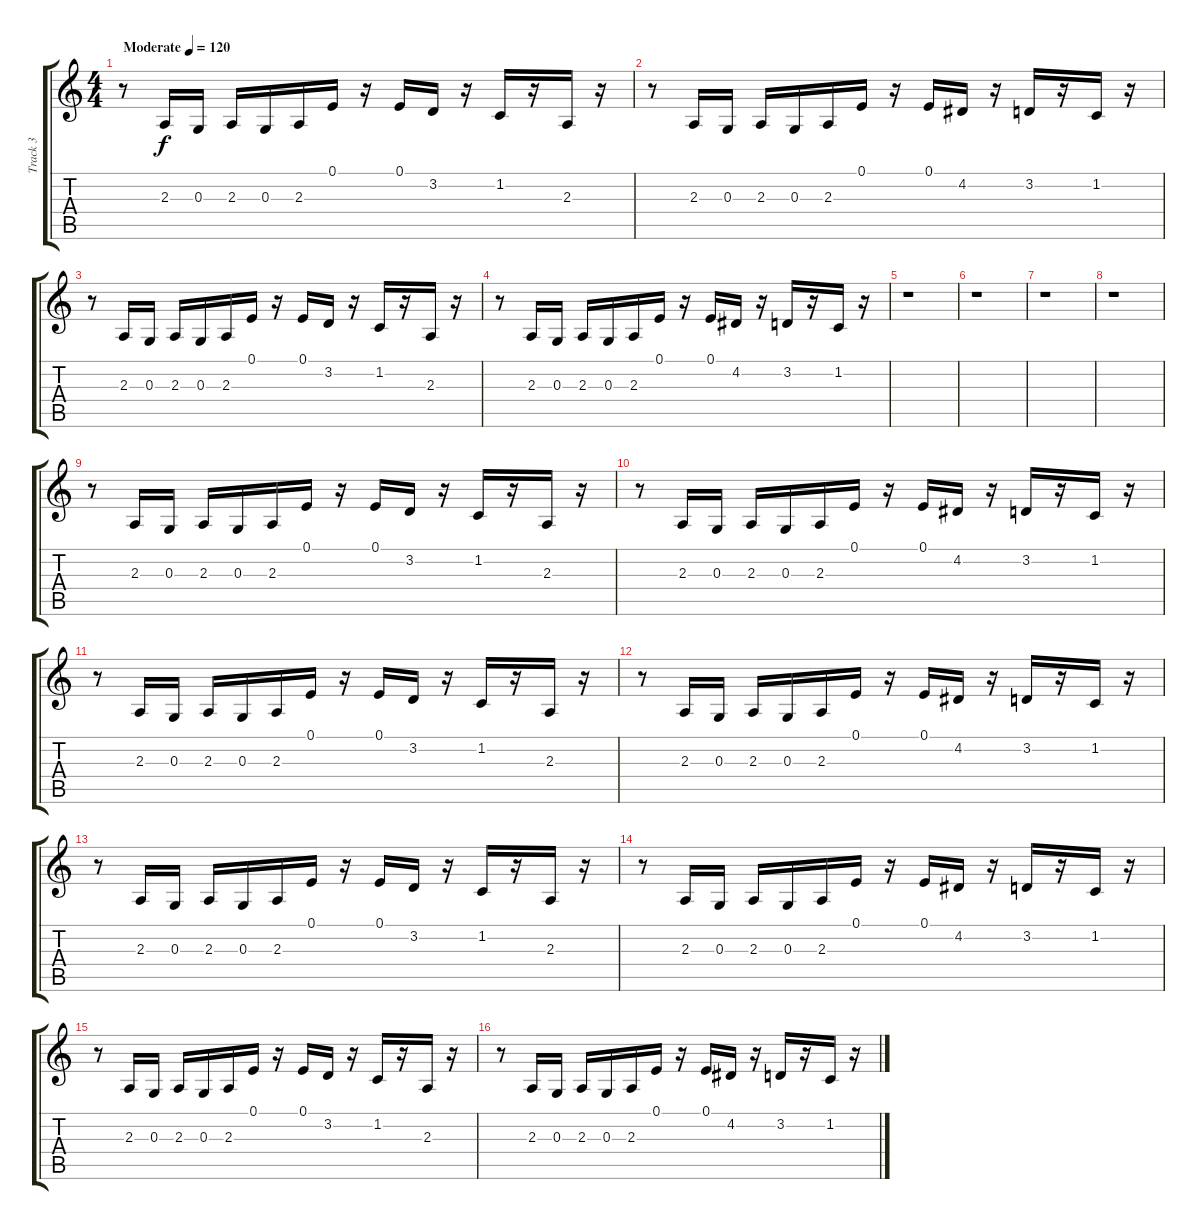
\track ("Track 3" "Track 3") {instrument marimba}
\staff {score tabs}
\tuning (E4 B3 G3 D3 A2 E2) {hide}
\ts (4 4)
\tempo (120 "Moderate")
\clef g2
\ks c
r.8{dy f instrument marimba} 2.3.16 0.3.16 2.3.16 0.3.16 2.3.16 0.1.16 r.16 0.1.16 3.2.16 r.16 1.2.16 r.16 2.3.16 r.16 |
r.8 2.3.16 0.3.16 2.3.16 0.3.16 2.3.16 0.1.16 r.16 0.1.16 4.2.16 r.16 3.2.16 r.16 1.2.16 r.16 |
r.8 2.3.16 0.3.16 2.3.16 0.3.16 2.3.16 0.1.16 r.16 0.1.16 3.2.16 r.16 1.2.16 r.16 2.3.16 r.16 |
r.8 2.3.16 0.3.16 2.3.16 0.3.16 2.3.16 0.1.16 r.16 0.1.16 4.2.16 r.16 3.2.16 r.16 1.2.16 r.16 |
r.1 |
r.1 |
r.1 |
r.1 |
r.8 2.3.16 0.3.16 2.3.16 0.3.16 2.3.16 0.1.16 r.16 0.1.16 3.2.16 r.16 1.2.16 r.16 2.3.16 r.16 |
r.8 2.3.16 0.3.16 2.3.16 0.3.16 2.3.16 0.1.16 r.16 0.1.16 4.2.16 r.16 3.2.16 r.16 1.2.16 r.16 |
r.8 2.3.16 0.3.16 2.3.16 0.3.16 2.3.16 0.1.16 r.16 0.1.16 3.2.16 r.16 1.2.16 r.16 2.3.16 r.16 |
r.8 2.3.16 0.3.16 2.3.16 0.3.16 2.3.16 0.1.16 r.16 0.1.16 4.2.16 r.16 3.2.16 r.16 1.2.16 r.16 |
r.8 2.3.16 0.3.16 2.3.16 0.3.16 2.3.16 0.1.16 r.16 0.1.16 3.2.16 r.16 1.2.16 r.16 2.3.16 r.16 |
r.8 2.3.16 0.3.16 2.3.16 0.3.16 2.3.16 0.1.16 r.16 0.1.16 4.2.16 r.16 3.2.16 r.16 1.2.16 r.16 |
r.8 2.3.16 0.3.16 2.3.16 0.3.16 2.3.16 0.1.16 r.16 0.1.16 3.2.16 r.16 1.2.16 r.16 2.3.16 r.16 |
r.8 2.3.16 0.3.16 2.3.16 0.3.16 2.3.16 0.1.16 r.16 0.1.16 4.2.16 r.16 3.2.16 r.16 1.2.16 r.16
